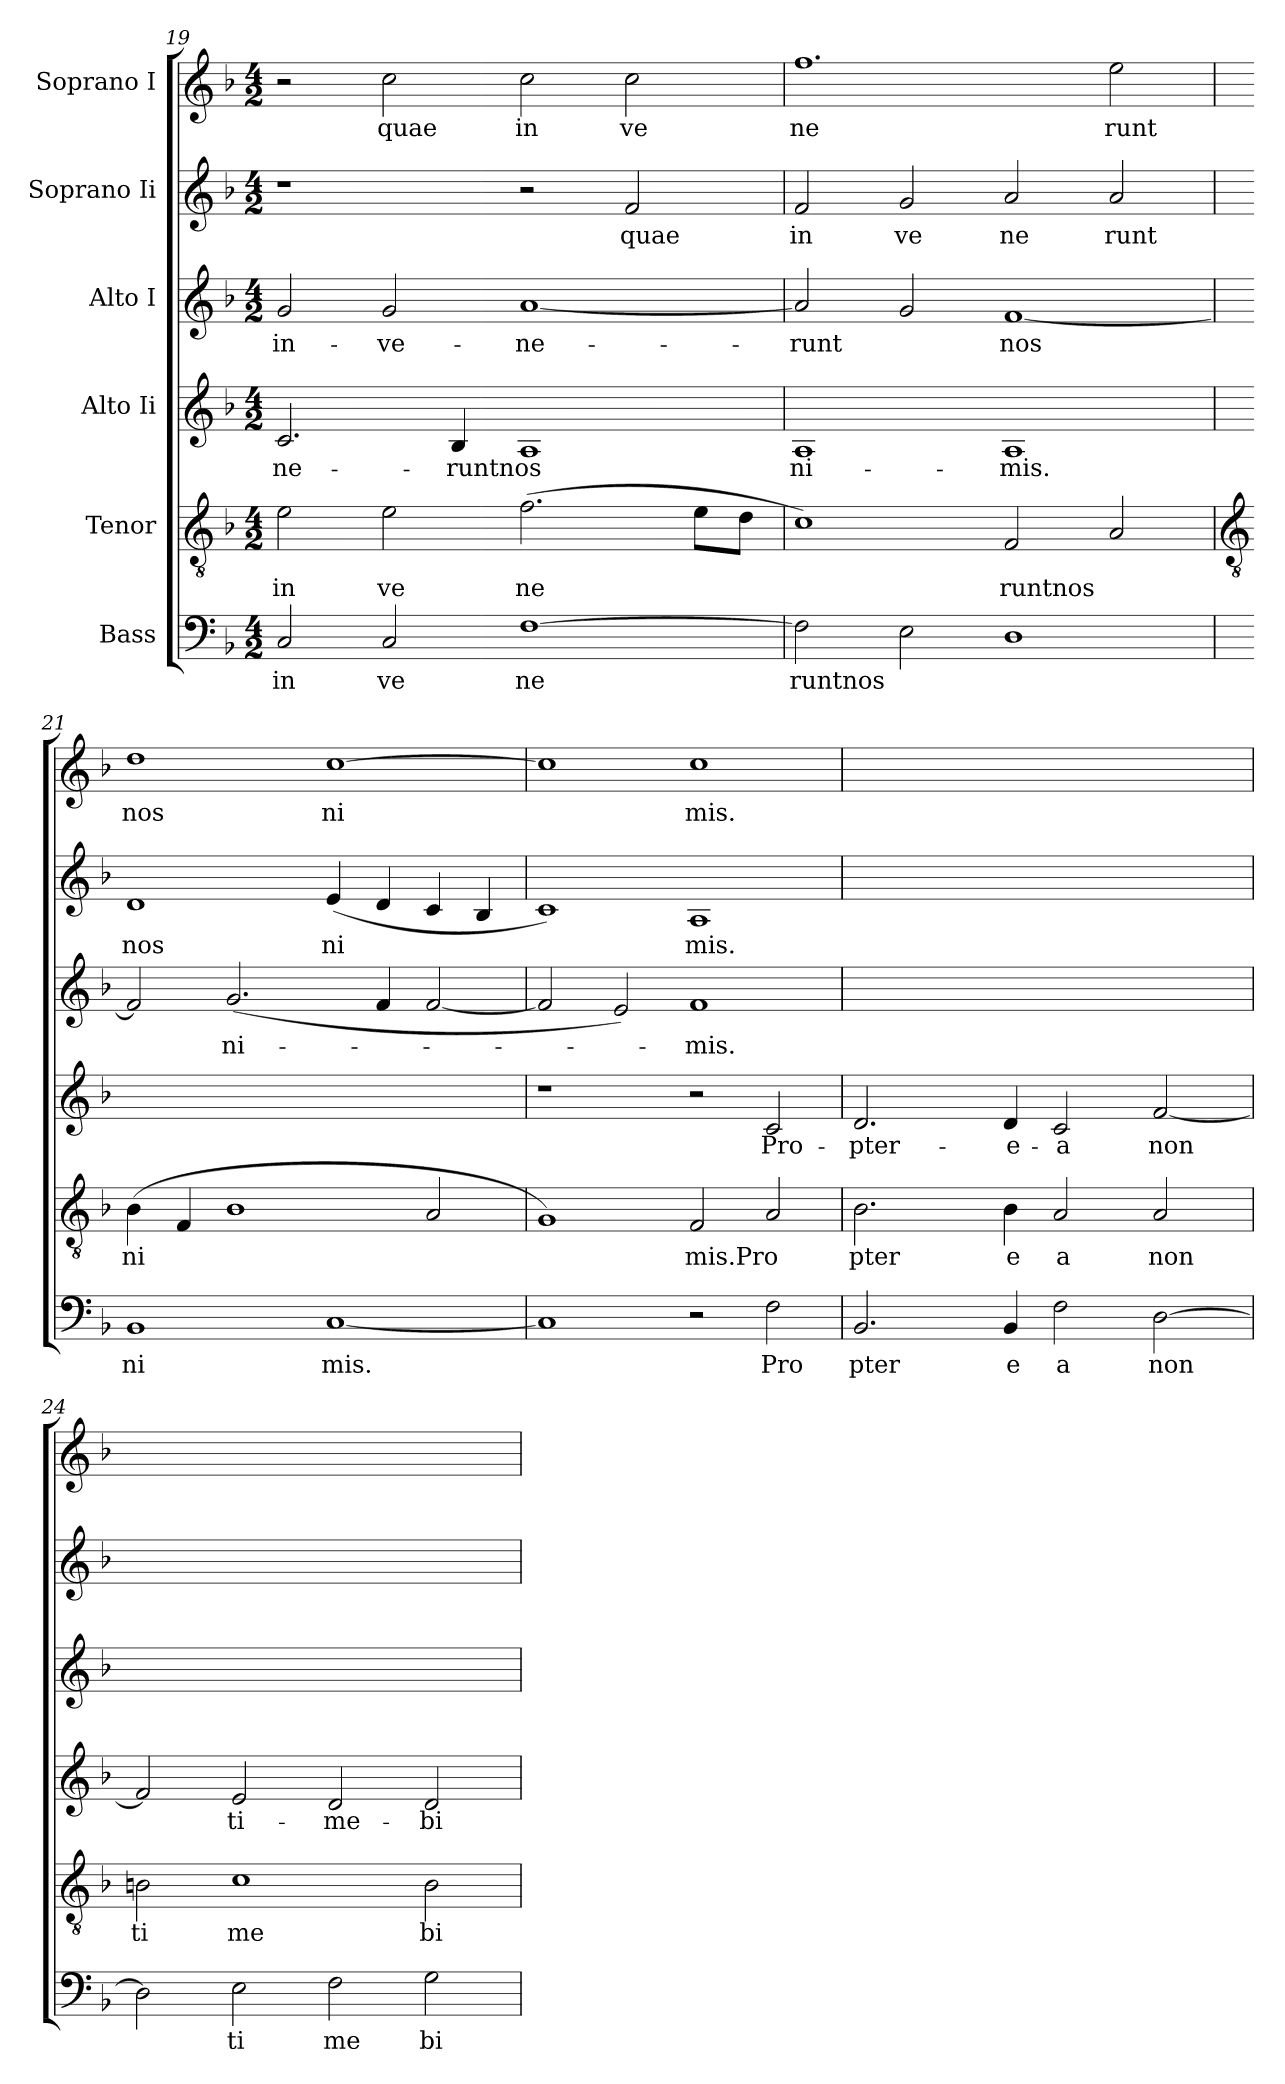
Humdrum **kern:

**kern	**text	**kern	**text	**kern	**text	**kern	**text	**kern	**text	**kern	**text
*part6	*part6	*part5	*part5	*part4	*part4	*part3	*part3	*part2	*part2	*part1	*part1
*staff6	*staff6	*staff5	*staff5	*staff4	*staff4	*staff3	*staff3	*staff2	*staff2	*staff1	*staff1
*I"Bass	*	*I"Tenor	*	*I"Alto Ii	*	*I"Alto I	*	*I"Soprano Ii	*	*I"Soprano I	*
*clefF4	*	*clefGv2	*	*clefG2	*	*clefG2	*	*clefG2	*	*clefG2	*
*k[b-]	*	*k[b-]	*	*k[b-]	*	*k[b-]	*	*k[b-]	*	*k[b-]	*
*F:	*	*F:	*	*F:	*	*F:	*	*F:	*	*F:	*
*M4/2	*	*M4/2	*	*M4/2	*	*M4/2	*	*M4/2	*	*M4/2	*
=19	=19	=19	=19	=19	=19	=19	=19	=19	=19	=19	=19
!	!LO:LY:b	!	!LO:LY:b	!	!LO:LY:b	!	!LO:LY:b	!	!	!	!
2C/	in	2e\	in	2.c/	-ne-	2g/	in-	1r	.	2r	.
!	!LO:LY:b	!	!LO:LY:b	!	!	!	!LO:LY:b	!	!	!	!LO:LY:b
2C/	ve	2e\	ve	.	.	2g/	-ve-	.	.	2cc\	quae
!	!	!	!	!	!LO:LY:b	!	!	!	!	!	!
.	.	.	.	4B-/	-runtnos	.	.	.	.	.	.
!	!LO:LY:b	!	!LO:LY:b	!	!	!	!LO:LY:b	!	!	!	!LO:LY:b
[1F	ne	(>2.f\	ne	1A	.	[1a	-ne-	2r	.	2cc\	in
!	!	!	!	!	!	!	!	!	!LO:LY:b	!	!LO:LY:b
.	.	.	.	.	.	.	.	2f/	quae	2cc\	ve
.	.	8e\L	.	.	.	.	.	.	.	.	.
.	.	8d\J	.	.	.	.	.	.	.	.	.
=20	=20	=20	=20	=20	=20	=20	=20	=20	=20	=20	=20
!	!LO:LY:b	!	!	!	!LO:LY:b	!	!LO:LY:b	!	!LO:LY:b	!	!LO:LY:b
2F\]	runtnos	1c)	.	1A	ni-	2a/]	-runt	2f/	in	1.ff	ne
!	!	!	!	!	!	!	!	!	!LO:LY:b	!	!
2E\	.	.	.	.	.	2g/	.	2g/	ve	.	.
!	!	!	!LO:LY:b	!	!LO:LY:b	!	!LO:LY:b	!	!LO:LY:b	!	!
1D	.	2F/	runtnos	1A	-mis.	[1f	nos	2a/	ne	.	.
!	!	!	!	!	!	!	!	!	!LO:LY:b	!	!LO:LY:b
.	.	2A/	.	.	.	.	.	2a/	runt	2ee\	runt
!!LO:LB:g=z
=21	=21	=21	=21	=21	=21	=21	=21	=21	=21	=21	=21
*	*	*clefGv2	*	*	*	*	*	*	*	*	*
!	!LO:LY:b	!	!LO:LY:b	!	!	!	!	!	!LO:LY:b	!	!LO:LY:b
1BB-	ni	(<4B-\	ni	4ryy	.	2f/]	.	1d	nos	1dd	nos
.	.	4F/	.	4ryy	.	.	.	.	.	.	.
!	!	!	!	!	!	!	!LO:LY:b	!	!	!	!
.	.	1B-	.	4ryy	.	(<2.g/	ni-	.	.	.	.
.	.	.	.	4ryy	.	.	.	.	.	.	.
!	!LO:LY:b	!	!	!	!	!	!	!	!LO:LY:b	!	!LO:LY:b
[1C	mis.	.	.	4ryy	.	.	.	(<4e/	ni	[1cc	ni
.	.	.	.	4ryy	.	4f/	.	4d/	.	.	.
.	.	2A/	.	4ryy	.	[2f/	.	4c/	.	.	.
.	.	.	.	4ryy	.	.	.	4B-/	.	.	.
=22	=22	=22	=22	=22	=22	=22	=22	=22	=22	=22	=22
1C]	.	1G)	.	1r	.	2f/]	.	1c)	.	1cc]	.
.	.	.	.	.	.	2e/)	.	.	.	.	.
!	!	!	!LO:LY:b	!	!	!	!LO:LY:b	!	!LO:LY:b	!	!LO:LY:b
2r	.	2F/	mis.Pro	2r	.	1f	-mis.	1A	mis.	1cc	mis.
!	!LO:LY:b	!	!	!	!LO:LY:b	!	!	!	!	!	!
2F\	Pro	2A/	.	2c/	Pro-	.	.	.	.	.	.
=23	=23	=23	=23	=23	=23	=23	=23	=23	=23	=23	=23
!	!LO:LY:b	!	!LO:LY:b	!	!LO:LY:b	!	!	!	!	!	!
2.BB-/	pter	2.B-\	pter	2.d/	-pter-	4ryy	.	4ryy	.	4ryy	.
.	.	.	.	.	.	4ryy	.	4ryy	.	4ryy	.
.	.	.	.	.	.	4ryy	.	4ryy	.	4ryy	.
!	!LO:LY:b	!	!LO:LY:b	!	!LO:LY:b	!	!	!	!	!	!
4BB-/	e	4B-\	e	4d/	-e-	4ryy	.	4ryy	.	4ryy	.
!	!LO:LY:b	!	!LO:LY:b	!	!LO:LY:b	!	!	!	!	!	!
2F\	a	2A/	a	2c/	-a	4ryy	.	4ryy	.	4ryy	.
.	.	.	.	.	.	4ryy	.	4ryy	.	4ryy	.
!	!LO:LY:b	!	!LO:LY:b	!	!LO:LY:b	!	!	!	!	!	!
[2D\	non	2A/	non	[2f/	non	4ryy	.	4ryy	.	4ryy	.
.	.	.	.	.	.	4ryy	.	4ryy	.	4ryy	.
=24	=24	=24	=24	=24	=24	=24	=24	=24	=24	=24	=24
!	!	!	!LO:LY:b	!	!	!	!	!	!	!	!
2D\]	.	2Bn\	ti	2f/]	.	4ryy	.	4ryy	.	4ryy	.
.	.	.	.	.	.	4ryy	.	4ryy	.	4ryy	.
!	!LO:LY:b	!	!LO:LY:b	!	!LO:LY:b	!	!	!	!	!	!
2E\	ti	1c	me	2e/	ti-	4ryy	.	4ryy	.	4ryy	.
.	.	.	.	.	.	4ryy	.	4ryy	.	4ryy	.
!	!LO:LY:b	!	!	!	!LO:LY:b	!	!	!	!	!	!
2F\	me	.	.	2d/	-me-	4ryy	.	4ryy	.	4ryy	.
.	.	.	.	.	.	4ryy	.	4ryy	.	4ryy	.
!	!LO:LY:b	!	!LO:LY:b	!	!LO:LY:b	!	!	!	!	!	!
2G\	bi	2B\	bi	2d/	-bi-	4ryy	.	4ryy	.	4ryy	.
.	.	.	.	.	.	4ryy	.	4ryy	.	4ryy	.
=	=	=	=	=	=	=	=	=	=	=	=
*-	*-	*-	*-	*-	*-	*-	*-	*-	*-	*-	*-
